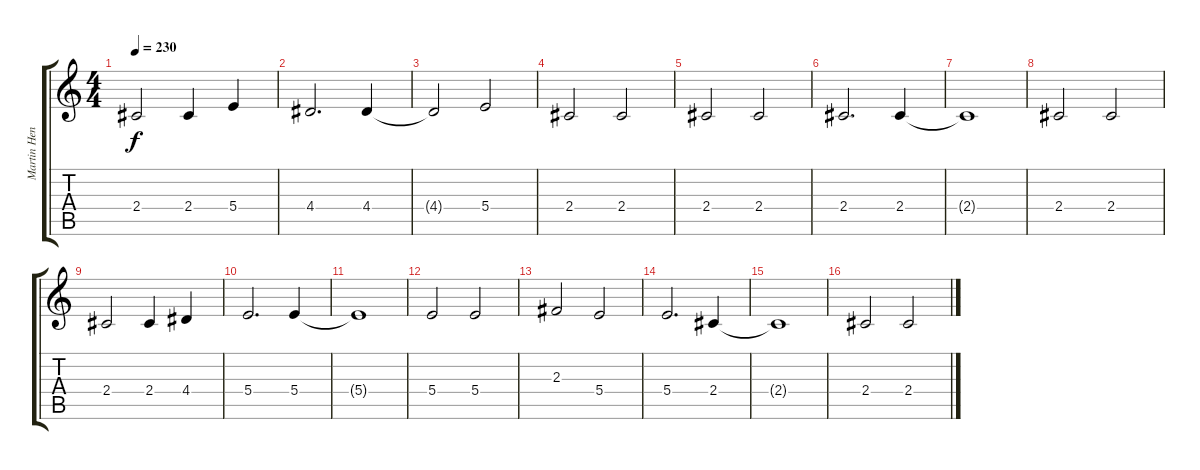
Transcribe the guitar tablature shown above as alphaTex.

\track ("Martin Henriksson" "Martin Hen") {instrument distortionguitar}
\staff {score tabs}
\tuning (Db4 Ab3 E3 B2 Gb2 Db2) {hide}
\ts (4 4)
\tempo 230
\clef g2
\ks c
2.4.2{dy f} 2.4.4 5.4.4 |
4.4.2{d} 4.4.4 |
4.4{t}.2 5.4.2 |
2.4.2 2.4.2 |
2.4.2 2.4.2 |
2.4.2{d instrument acousticguitarsteel} 2.4.4 |
2.4{t}.1 |
2.4.2 2.4.2 |
2.4.2 2.4.4 4.4.4 |
5.4.2{d} 5.4.4 |
5.4{t}.1 |
5.4.2 5.4.2 |
2.3.2 5.4.2 |
5.4.2{d} 2.4.4 |
2.4{t}.1 |
2.4.2 2.4.2
